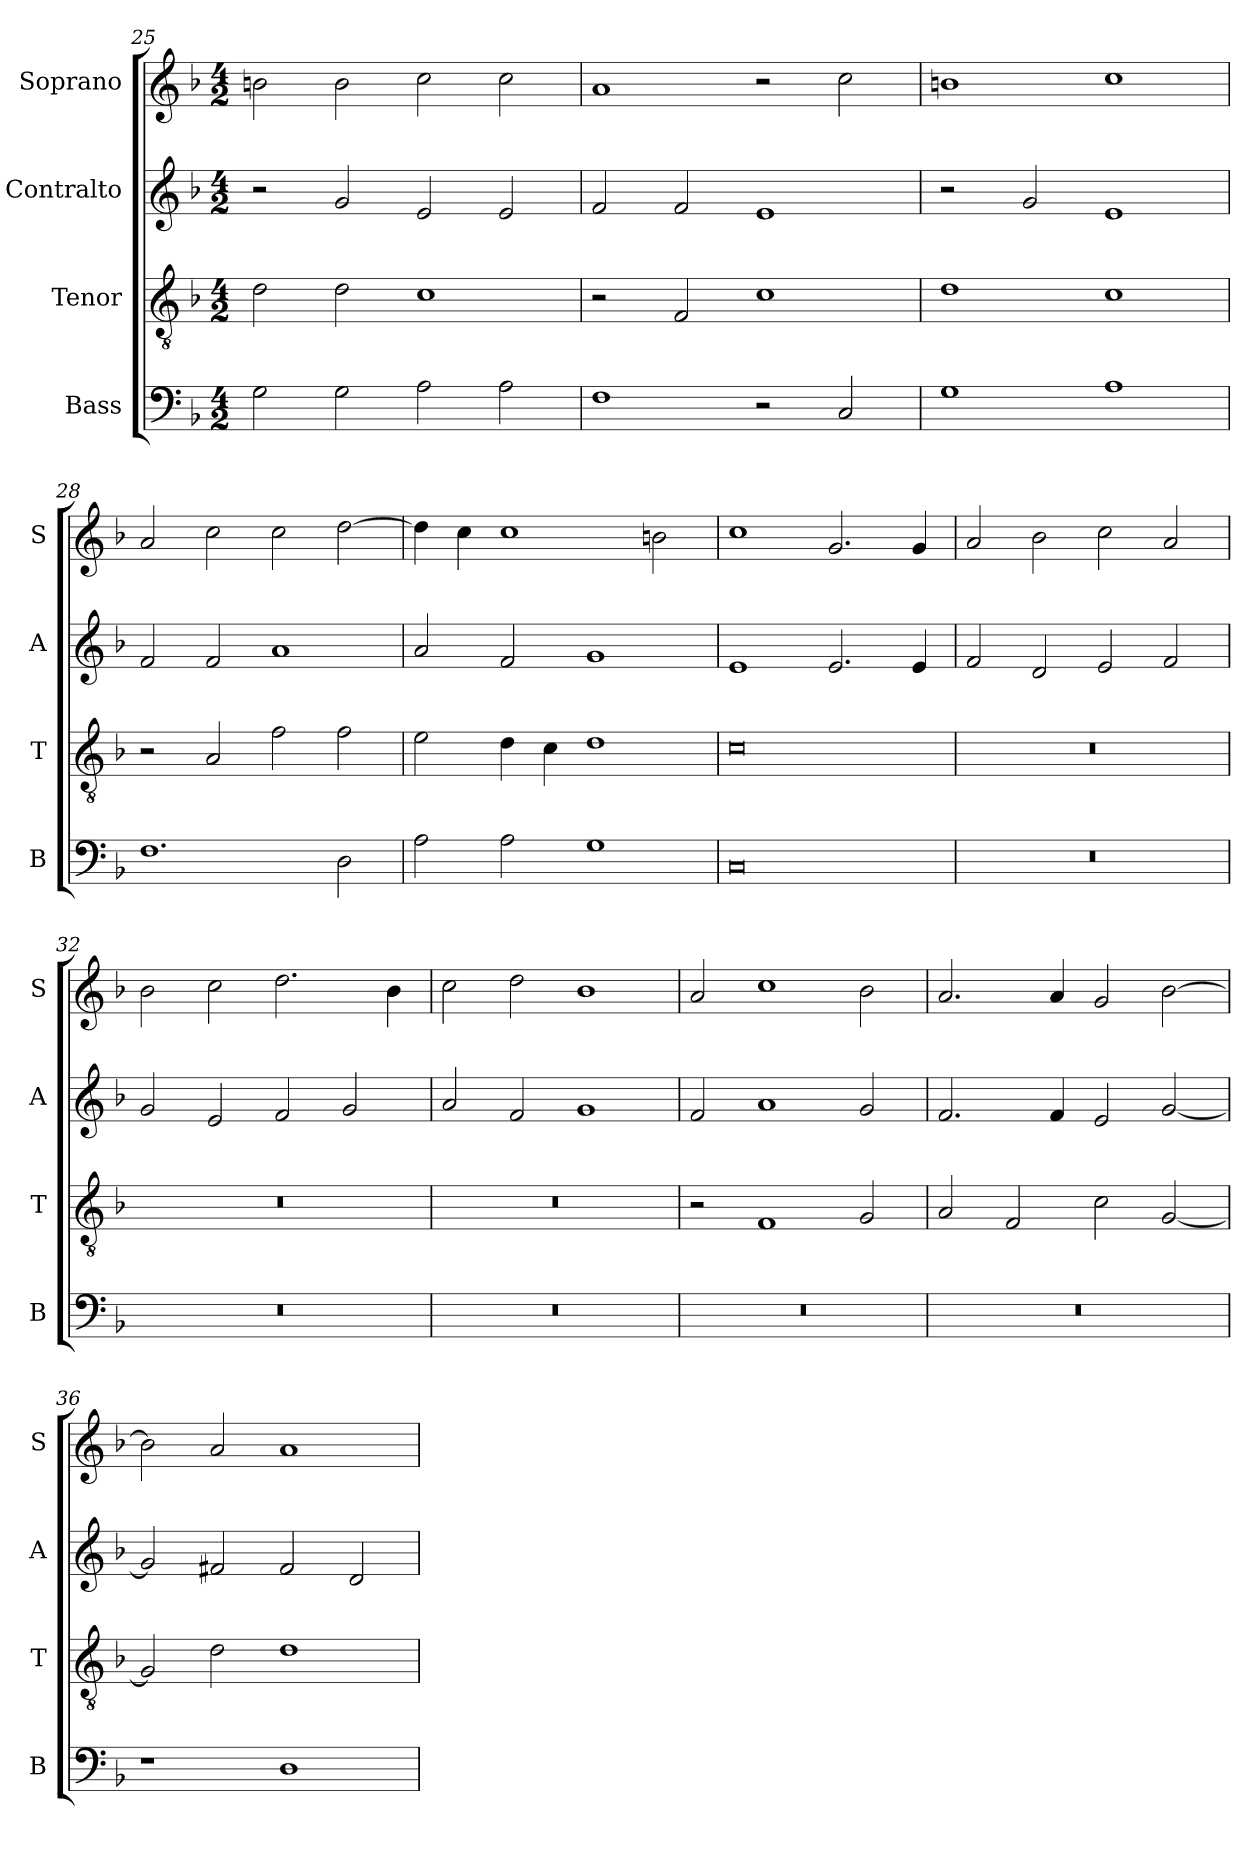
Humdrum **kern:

**kern	**kern	**kern	**kern
*part4	*part3	*part2	*part1
*staff4	*staff3	*staff2	*staff1
*I"Bass	*I"Tenor	*I"Contralto	*I"Soprano
*I'B	*I'T	*I'A	*I'S
*clefF4	*clefGv2	*clefG2	*clefG2
*k[b-]	*k[b-]	*k[b-]	*k[b-]
*F:ion	*F:ion	*F:ion	*F:ion
*M4/2	*M4/2	*M4/2	*M4/2
=25	=25	=25	=25
2G	2d	2r	2bn
2G	2d	2g	2b
2A	1c	2e	2cc
2A	.	2e	2cc
=26	=26	=26	=26
1F	2r	2f	1a
.	2F	2f	.
2r	1c	1e	2r
2C	.	.	2cc
=27	=27	=27	=27
1G	1d	2r	1bn
.	.	2g	.
1A	1c	1e	1cc
=28	=28	=28	=28
1.F	2r	2f	2a
.	2A	2f	2cc
.	2f	1a	2cc
2D	2f	.	[2dd
=29	=29	=29	=29
2A	2e	2a	4dd]
.	.	.	4cc
2A	4d	2f	1cc
.	4c	.	.
1G	1d	1g	.
.	.	.	2bn
=30	=30	=30	=30
0C	0c	1e	1cc
.	.	2.e	2.g
.	.	4e	4g
=31	=31	=31	=31
0r	0r	2f	2a
.	.	2d	2b-
.	.	2e	2cc
.	.	2f	2a
=32	=32	=32	=32
0r	0r	2g	2b-
.	.	2e	2cc
.	.	2f	2.dd
.	.	2g	.
.	.	.	4b-
=33	=33	=33	=33
0r	0r	2a	2cc
.	.	2f	2dd
.	.	1g	1b-
=34	=34	=34	=34
0r	2r	2f	2a
.	1F	1a	1cc
.	2G	2g	2b-
=35	=35	=35	=35
0r	2A	2.f	2.a
.	2F	.	.
.	.	4f	4a
.	2c	2e	2g
.	[2G	[2g	[2b-
=36	=36	=36	=36
1r	2G]	2g]	2b-]
.	2d	2f#X	2a
1D	1d	2f#	1a
.	.	2d	.
=	=	=	=
*-	*-	*-	*-
